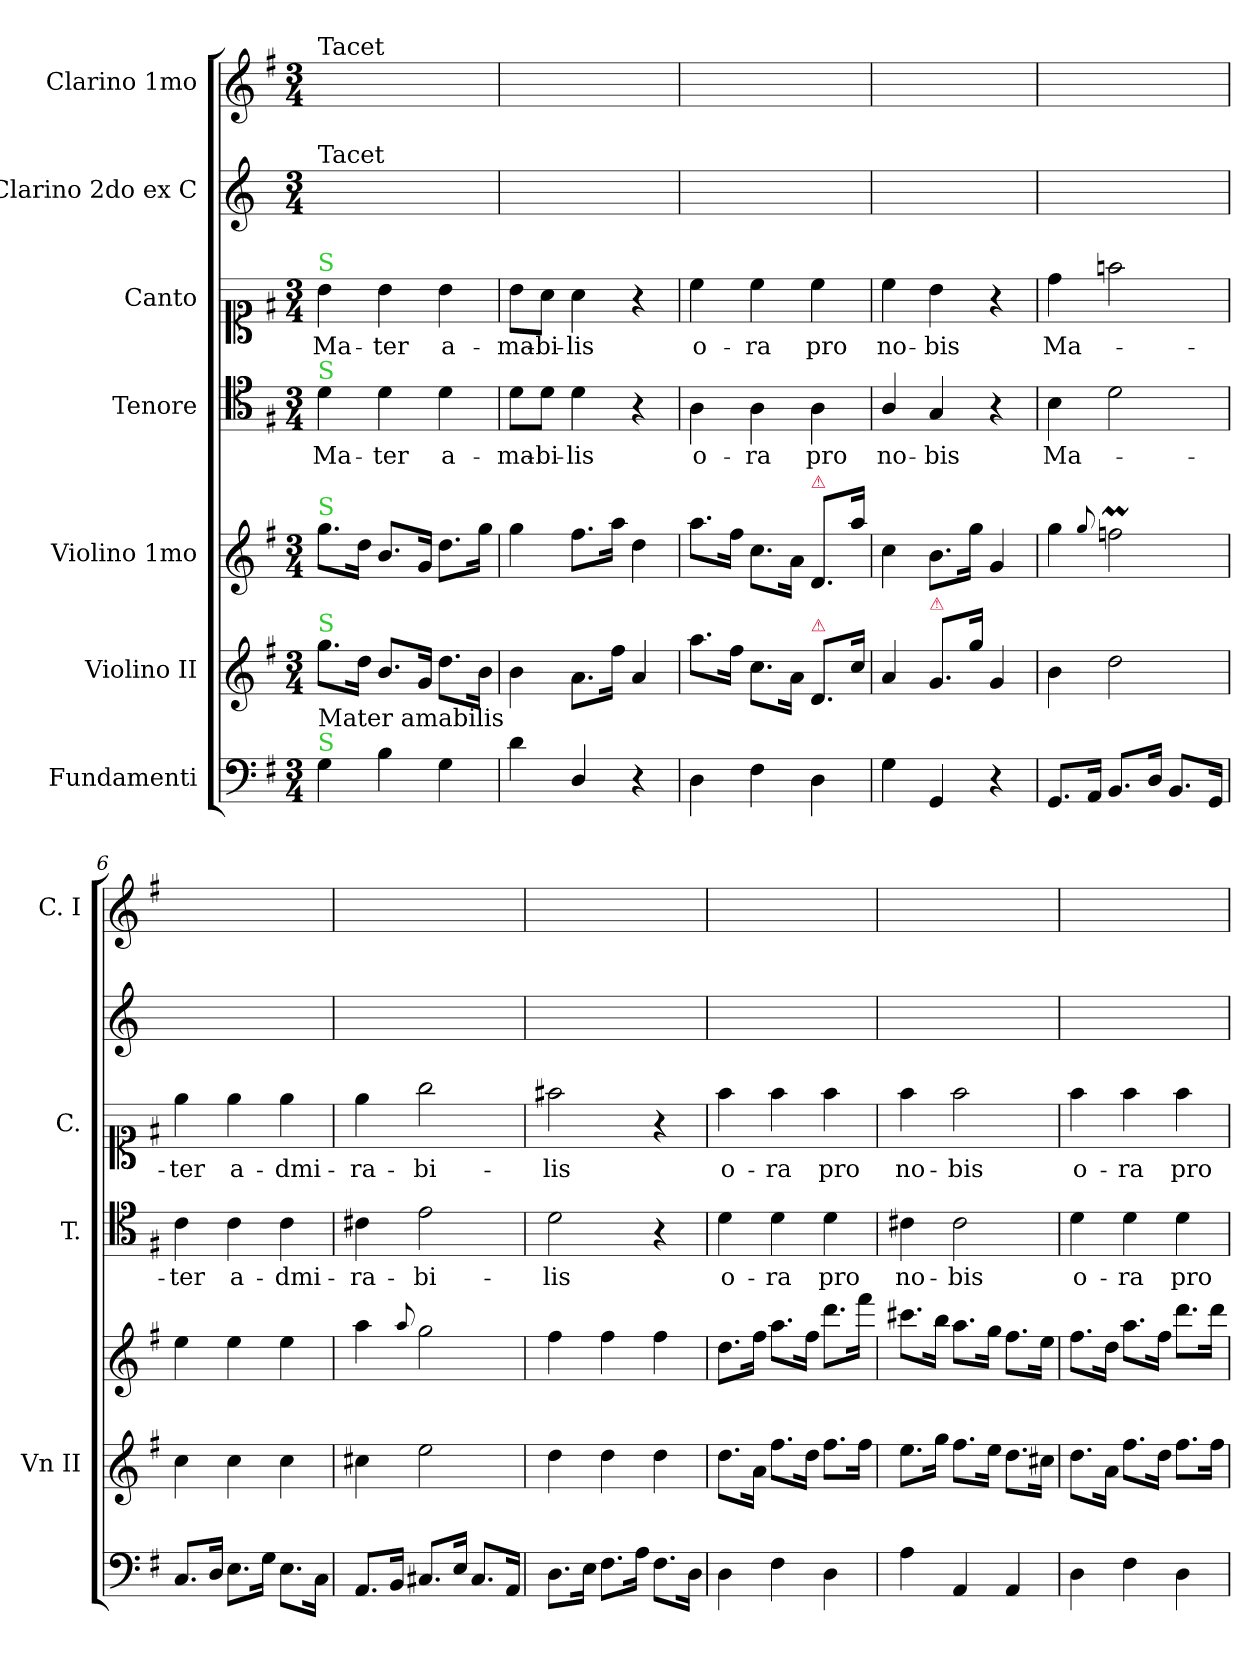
**kern	**kern	**kern	**kern	**text	**kern	**text	**kern	**kern
*part7	*part6	*part5	*part4	*part4	*part3	*part3	*part2	*part1
*staff7	*staff6	*staff5	*staff4	*staff4	*staff3	*staff3	*staff2	*staff1
*I"Fundamenti	*I"Violino II	*I"Violino 1mo	*I"Tenore	*	*I"Canto	*	*I"Clarino 2do ex C	*I"Clarino 1mo
*	*I'Vn II	*	*I'T.	*	*I'C.	*	*	*I'C. I
*clefF4	*clefG2	*clefG2	*clefC4	*	*clefC1	*	*clefG2	*clefG2
*	*	*	*	*	*	*	*ITrd3c5	*
*k[f#]	*k[f#]	*k[f#]	*k[f#]	*	*k[f#]	*	*k[f#]	*k[f#]
*M3/4	*M3/4	*M3/4	*M3/4	*	*M3/4	*	*M3/4	*M3/4
=1	=1	=1	=1	=1	=1	=1	=1	=1
!	!	!	!	!	!	!	!	!LO:TX:a:t=Tacet
!	!	!	!	!	!	!	!LO:TX:a:t=Tacet	!
!	!	!	!	!	!LO:TX:a:color=limegreen:t=S	!	!	!
!	!	!	!LO:TX:a:color=limegreen:t=S	!	!	!	!	!
!	!	!LO:TX:a:color=limegreen:t=S	!	!	!	!	!	!
!	!LO:TX:a:color=limegreen:t=S	!	!	!	!	!	!	!
!	!LO:TX:b:t=Mater amabilis	!	!	!	!	!	!	!
!LO:TX:a:color=limegreen:t=S	!	!	!	!	!	!	!	!
4G\	8.gg\L	8.gg\L	4d\	Ma-	4b\	Ma-	2.ryy	2.ryy
.	16dd\Jk	16dd\Jk	.	.	.	.	.	.
4B\	8.b/L	8.b/L	4d\	-ter	4b\	-ter	.	.
.	16g/Jk	16g/Jk	.	.	.	.	.	.
4G\	8.dd\L	8.dd\L	4d\	a-	4b\	a-	.	.
.	16b\Jk	16gg\Jk	.	.	.	.	.	.
=2	=2	=2	=2	=2	=2	=2	=2	=2
4d\	4b\	4gg\	8d\L	-ma-	8b\L	-ma-	2.ryy	2.ryy
.	.	.	8d\J	-bi-	8a\J	-bi-	.	.
4D/	8.a\L	8.ff#\L	4d\	-lis	4a\	-lis	.	.
.	16ff#\Jk	16aa\Jk	.	.	.	.	.	.
4r	4a/	4dd\	4r	.	4r	.	.	.
=3	=3	=3	=3	=3	=3	=3	=3	=3
4D\	8.aa\L	8.aa\L	4A\	o-	4cc\	o-	2.ryy	2.ryy
.	16ff#\Jk	16ff#\Jk	.	.	.	.	.	.
4F#\	8.cc\L	8.cc\L	4A\	-ra	4cc\	-ra	.	.
.	16a\Jk	16a\Jk	.	.	.	.	.	.
!	!	!LO:TX:a:color=crimson:t=⚠	!	!	!	!	!	!
!	!LO:TX:a:color=crimson:t=⚠	!	!	!	!	!	!	!
4D\	8.d/L	8.d/L	4A\	pro	4cc\	pro	.	.
.	16cc\Jk	16aa\Jk	.	.	.	.	.	.
=4	=4	=4	=4	=4	=4	=4	=4	=4
4G\	4a/	4cc\	4A/	no-	4cc\	no-	2.ryy	2.ryy
!	!LO:TX:a:color=crimson:t=⚠	!	!	!	!	!	!	!
4GG/	8.g/L	8.b\L	4G/	-bis	4b\	-bis	.	.
.	16gg\Jk	16gg\Jk	.	.	.	.	.	.
4r	4g/	4g/	4r	.	4r	.	.	.
=5	=5	=5	=5	=5	=5	=5	=5	=5
8.GG/L	4b\	4gg\	4B\	Ma-	4dd\	Ma-	2.ryy	2.ryy
16AA/Jk	.	.	.	.	.	.	.	.
.	.	8qqgg/	.	.	.	.	.	.
8.BB/L	2dd\	2ffnM\	2d\	.	2ffn\	.	.	.
16D/Jk	.	.	.	.	.	.	.	.
8.BB/L	.	.	.	.	.	.	.	.
16GG/Jk	.	.	.	.	.	.	.	.
=6	=6	=6	=6	=6	=6	=6	=6	=6
8.C/L	4cc\	4ee\	4c\	-ter	4ee\	-ter	2.ryy	2.ryy
16D/Jk	.	.	.	.	.	.	.	.
8.E\L	4cc\	4ee\	4c\	a-	4ee\	a-	.	.
16G\Jk	.	.	.	.	.	.	.	.
8.E\L	4cc\	4ee\	4c\	-dmi-	4ee\	-dmi-	.	.
16C\Jk	.	.	.	.	.	.	.	.
=7	=7	=7	=7	=7	=7	=7	=7	=7
8.AA/L	4cc#X\	4aa\	4c#X\	-ra-	4ee\	-ra-	2.ryy	2.ryy
16BB/Jk	.	.	.	.	.	.	.	.
.	.	8qqaa/	.	.	.	.	.	.
8.C#X/L	2ee\	2gg\	2e\	-bi-	2gg\	-bi-	.	.
16E/Jk	.	.	.	.	.	.	.	.
8.C#/L	.	.	.	.	.	.	.	.
16AA/Jk	.	.	.	.	.	.	.	.
=8	=8	=8	=8	=8	=8	=8	=8	=8
8.D\L	4dd\	4ff#\	2d\	-lis	2ff#X\	-lis	2.ryy	2.ryy
16E\Jk	.	.	.	.	.	.	.	.
8.F#\L	4dd\	4ff#\	.	.	.	.	.	.
16A\Jk	.	.	.	.	.	.	.	.
8.F#\L	4dd\	4ff#\	4r	.	4r	.	.	.
16D\Jk	.	.	.	.	.	.	.	.
=9	=9	=9	=9	=9	=9	=9	=9	=9
4D\	8.dd\L	8.dd\L	4d\	o-	4ff#\	o-	2.ryy	2.ryy
.	16a\Jk	16ff#\Jk	.	.	.	.	.	.
4F#\	8.ff#\L	8.aa\L	4d\	-ra	4ff#\	-ra	.	.
.	16dd\Jk	16ff#\Jk	.	.	.	.	.	.
4D\	8.ff#\L	8.ddd\L	4d\	pro	4ff#\	pro	.	.
.	16ff#\Jk	16fff#\Jk	.	.	.	.	.	.
=10	=10	=10	=10	=10	=10	=10	=10	=10
4A\	8.ee\L	8.ccc#X\L	4c#X\	no-	4ff#\	no-	2.ryy	2.ryy
.	16gg\Jk	16bb\Jk	.	.	.	.	.	.
4AA/	8.ff#\L	8.aa\L	2c#\	-bis	2ff#\	-bis	.	.
.	16ee\Jk	16gg\Jk	.	.	.	.	.	.
4AA/	8.dd\L	8.ff#\L	.	.	.	.	.	.
.	16cc#X\Jk	16ee\Jk	.	.	.	.	.	.
=11	=11	=11	=11	=11	=11	=11	=11	=11
!	!	!	!	!LO:LY:i	!	!LO:LY:i	!	!
4D\	8.dd\L	8.ff#\L	4d\	o-	4ff#\	o-	2.ryy	2.ryy
.	16a\Jk	16dd\Jk	.	.	.	.	.	.
!	!	!	!	!LO:LY:i	!	!LO:LY:i	!	!
4F#\	8.ff#\L	8.aa\L	4d\	-ra	4ff#\	-ra	.	.
.	16dd\Jk	16ff#\Jk	.	.	.	.	.	.
!	!	!	!	!LO:LY:i	!	!LO:LY:i	!	!
4D\	8.ff#\L	8.ddd\L	4d\	pro	4ff#\	pro	.	.
.	16ff#\Jk	16ddd\Jk	.	.	.	.	.	.
=	=	=	=	=	=	=	=	=
*-	*-	*-	*-	*-	*-	*-	*-	*-
